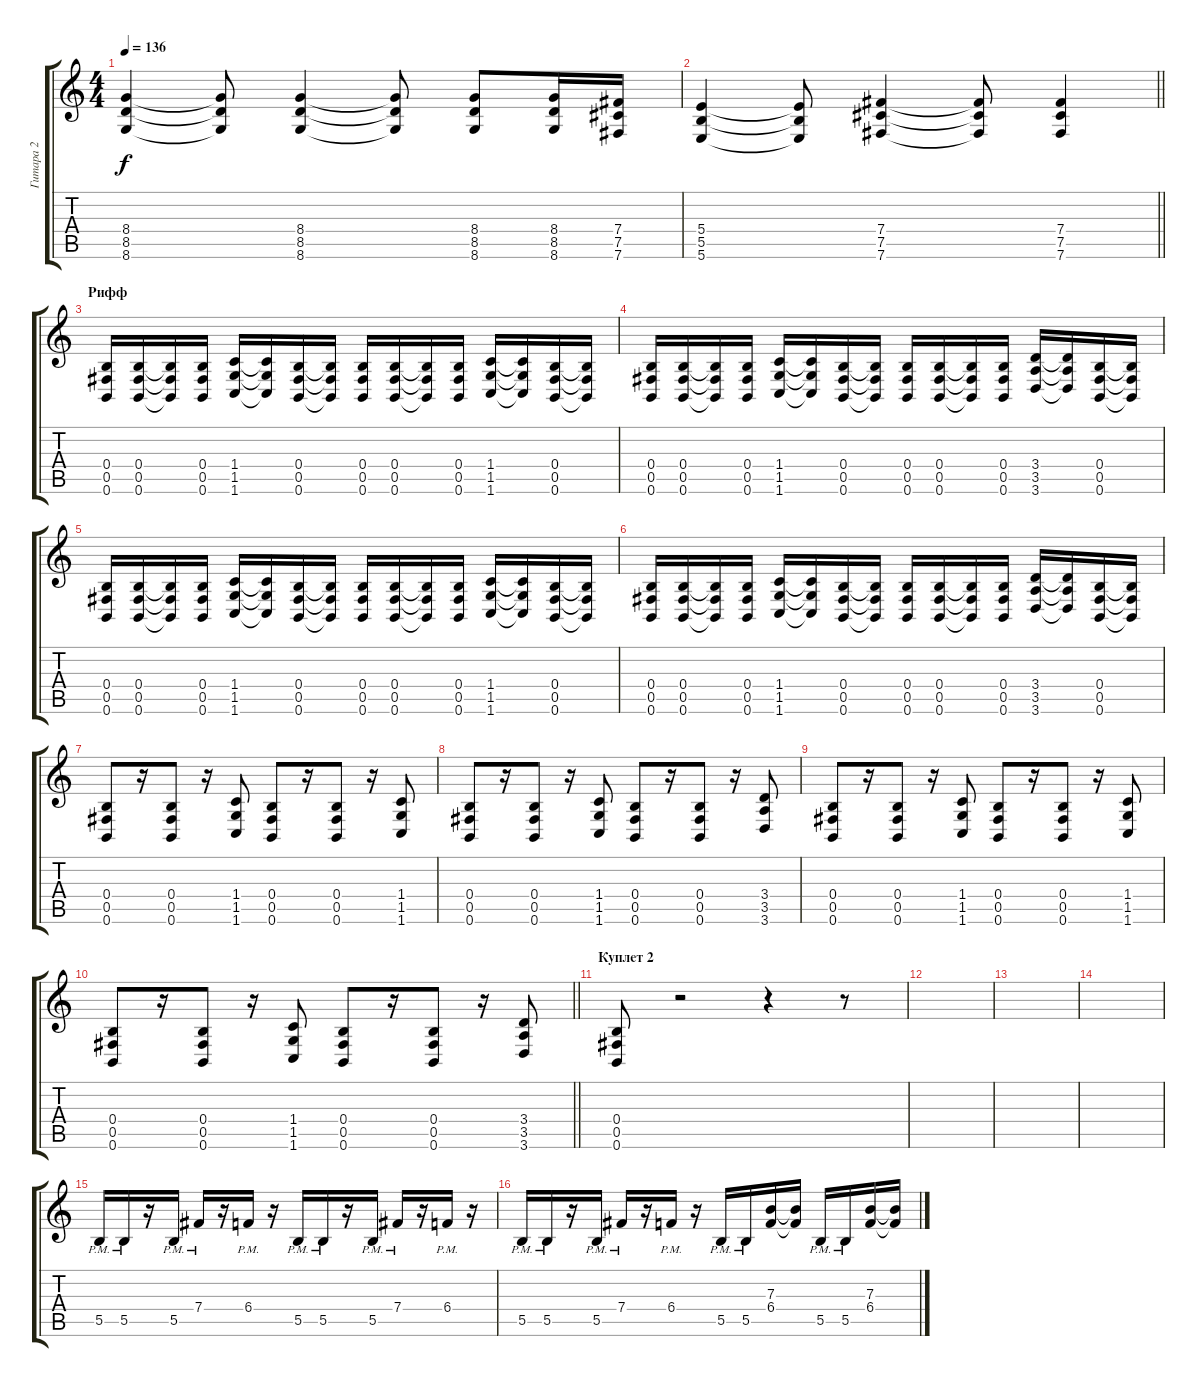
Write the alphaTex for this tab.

\track ("Гитара 2" "Гитара 2") {instrument distortionguitar}
\staff {score tabs}
\tuning (Db4 Ab3 E3 B2 Gb2 B1) {hide}
\ts (4 4)
\tempo 136
\clef g2
\ks c
(8.4 8.5 8.6).4{dy f} (8.4{t} 8.5{t} 8.6{t}).8 (8.4 8.5 8.6).4 (8.4{t} 8.5{t} 8.6{t}).8 (8.4 8.5 8.6).8 (8.4 8.5 8.6).16 (7.4 7.5 7.6).16 |
\barLineRight lightlight
(5.4 5.5 5.6).4 (5.4{t} 5.5{t} 5.6{t}).8 (7.4 7.5 7.6).4 (7.4{t} 7.5{t} 7.6{t}).8 (7.4 7.5 7.6).4 |
\section ("" "Рифф")
(0.4 0.5 0.6).16 (0.4 0.5 0.6).16 (0.4{t} 0.5{t} 0.6{t}).16 (0.4 0.5 0.6).16 (1.4 1.5 1.6).16 (1.4{t} 1.5{t} 1.6{t}).16 (0.4 0.5 0.6).16 (0.4{t} 0.5{t} 0.6{t}).16 (0.4 0.5 0.6).16 (0.4 0.5 0.6).16 (0.4{t} 0.5{t} 0.6{t}).16 (0.4 0.5 0.6).16 (1.4 1.5 1.6).16 (1.4{t} 1.5{t} 1.6{t}).16 (0.4 0.5 0.6).16 (0.4{t} 0.5{t} 0.6{t}).16 |
(0.4 0.5 0.6).16 (0.4 0.5 0.6).16 (0.4{t} 0.5{t} 0.6{t}).16 (0.4 0.5 0.6).16 (1.4 1.5 1.6).16 (1.4{t} 1.5{t} 1.6{t}).16 (0.4 0.5 0.6).16 (0.4{t} 0.5{t} 0.6{t}).16 (0.4 0.5 0.6).16 (0.4 0.5 0.6).16 (0.4{t} 0.5{t} 0.6{t}).16 (0.4 0.5 0.6).16 (3.4 3.5 3.6).16 (3.4{t} 3.5{t} 3.6{t}).16 (0.4 0.5 0.6).16 (0.4{t} 0.5{t} 0.6{t}).16 |
(0.4 0.5 0.6).16 (0.4 0.5 0.6).16 (0.4{t} 0.5{t} 0.6{t}).16 (0.4 0.5 0.6).16 (1.4 1.5 1.6).16 (1.4{t} 1.5{t} 1.6{t}).16 (0.4 0.5 0.6).16 (0.4{t} 0.5{t} 0.6{t}).16 (0.4 0.5 0.6).16 (0.4 0.5 0.6).16 (0.4{t} 0.5{t} 0.6{t}).16 (0.4 0.5 0.6).16 (1.4 1.5 1.6).16 (1.4{t} 1.5{t} 1.6{t}).16 (0.4 0.5 0.6).16 (0.4{t} 0.5{t} 0.6{t}).16 |
(0.4 0.5 0.6).16 (0.4 0.5 0.6).16 (0.4{t} 0.5{t} 0.6{t}).16 (0.4 0.5 0.6).16 (1.4 1.5 1.6).16 (1.4{t} 1.5{t} 1.6{t}).16 (0.4 0.5 0.6).16 (0.4{t} 0.5{t} 0.6{t}).16 (0.4 0.5 0.6).16 (0.4 0.5 0.6).16 (0.4{t} 0.5{t} 0.6{t}).16 (0.4 0.5 0.6).16 (3.4 3.5 3.6).16 (3.4{t} 3.5{t} 3.6{t}).16 (0.4 0.5 0.6).16 (0.4{t} 0.5{t} 0.6{t}).16 |
(0.4 0.5 0.6).8 r.16 (0.4 0.5 0.6).8 r.16 (1.4 1.5 1.6).8 (0.4 0.5 0.6).8 r.16 (0.4 0.5 0.6).8 r.16 (1.4 1.5 1.6).8 |
(0.4 0.5 0.6).8 r.16 (0.4 0.5 0.6).8 r.16 (1.4 1.5 1.6).8 (0.4 0.5 0.6).8 r.16 (0.4 0.5 0.6).8 r.16 (3.4 3.5 3.6).8 |
(0.4 0.5 0.6).8 r.16 (0.4 0.5 0.6).8 r.16 (1.4 1.5 1.6).8 (0.4 0.5 0.6).8 r.16 (0.4 0.5 0.6).8 r.16 (1.4 1.5 1.6).8 |
\barLineRight lightlight
(0.4 0.5 0.6).8 r.16 (0.4 0.5 0.6).8 r.16 (1.4 1.5 1.6).8 (0.4 0.5 0.6).8 r.16 (0.4 0.5 0.6).8 r.16 (3.4 3.5 3.6).8 |
\section ("" "Куплет 2")
(0.4 0.5 0.6).8 r.2 r.4 r.8 |
|
|
|
5.5{pm}.16 5.5{pm}.16 r.16 5.5{pm}.16 7.4{pm}.16 r.16 6.4{pm}.16 r.16 5.5{pm}.16 5.5{pm}.16 r.16 5.5{pm}.16 7.4{pm}.16 r.16 6.4{pm}.16 r.16 |
5.5{pm}.16 5.5{pm}.16 r.16 5.5{pm}.16 7.4{pm}.16 r.16 6.4{pm}.16 r.16 5.5{pm}.16 5.5{pm}.16 (7.3 6.4).16 (7.3{t} 6.4{t}).16 5.5{pm}.16 5.5{pm}.16 (7.3 6.4).16 (7.3{t} 6.4{t}).16
